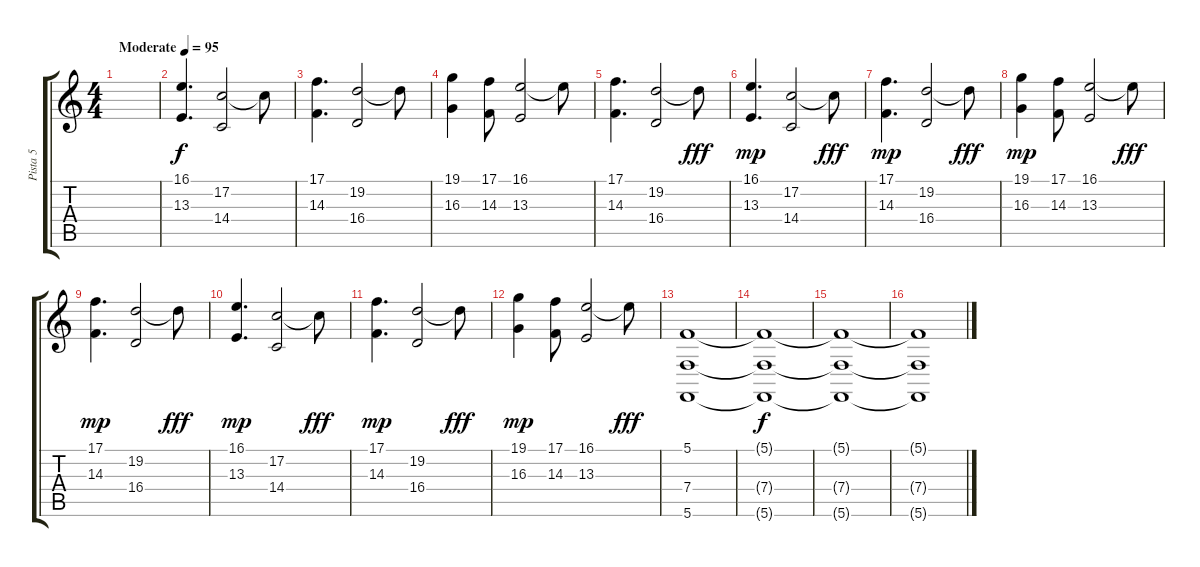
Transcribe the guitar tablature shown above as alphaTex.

\track ("Pista 5" "Pista 5") {instrument tremolostrings}
\staff {score tabs}
\tuning (C4 G3 Eb3 Bb2 F2 C2) {hide}
\ts (4 4)
\tempo (95 "Moderate")
\clef g2
\ks c
|
(16.1 13.3).4{d} (17.2 14.4).2 17.2{t}.8 |
(17.1 14.3).4{d} (19.2 16.4).2 19.2{t}.8 |
(19.1 16.3).4 (17.1 14.3).8 (16.1 13.3).2 16.1{t}.8 |
(17.1 14.3).4{d} (19.2 16.4).2 19.2{t}.8{dy fff} |
(16.1 13.3).4{d dy mp} (17.2 14.4).2 17.2{t}.8{dy fff} |
(17.1 14.3).4{d dy mp} (19.2 16.4).2 19.2{t}.8{dy fff} |
(19.1 16.3).4{dy mp} (17.1 14.3).8 (16.1 13.3).2 16.1{t}.8{dy fff} |
(17.1 14.3).4{d dy mp} (19.2 16.4).2 19.2{t}.8{dy fff} |
(16.1 13.3).4{d dy mp} (17.2 14.4).2 17.2{t}.8{dy fff} |
(17.1 14.3).4{d dy mp} (19.2 16.4).2 19.2{t}.8{dy fff} |
(19.1 16.3).4{dy mp} (17.1 14.3).8 (16.1 13.3).2 16.1{t}.8{dy fff} |
(5.1 7.4 5.6).1 |
(5.1{t} 7.4{t} 5.6{t}).1{dy f} |
(5.1{t} 7.4{t} 5.6{t}).1 |
(5.1{t} 7.4{t} 5.6{t}).1
